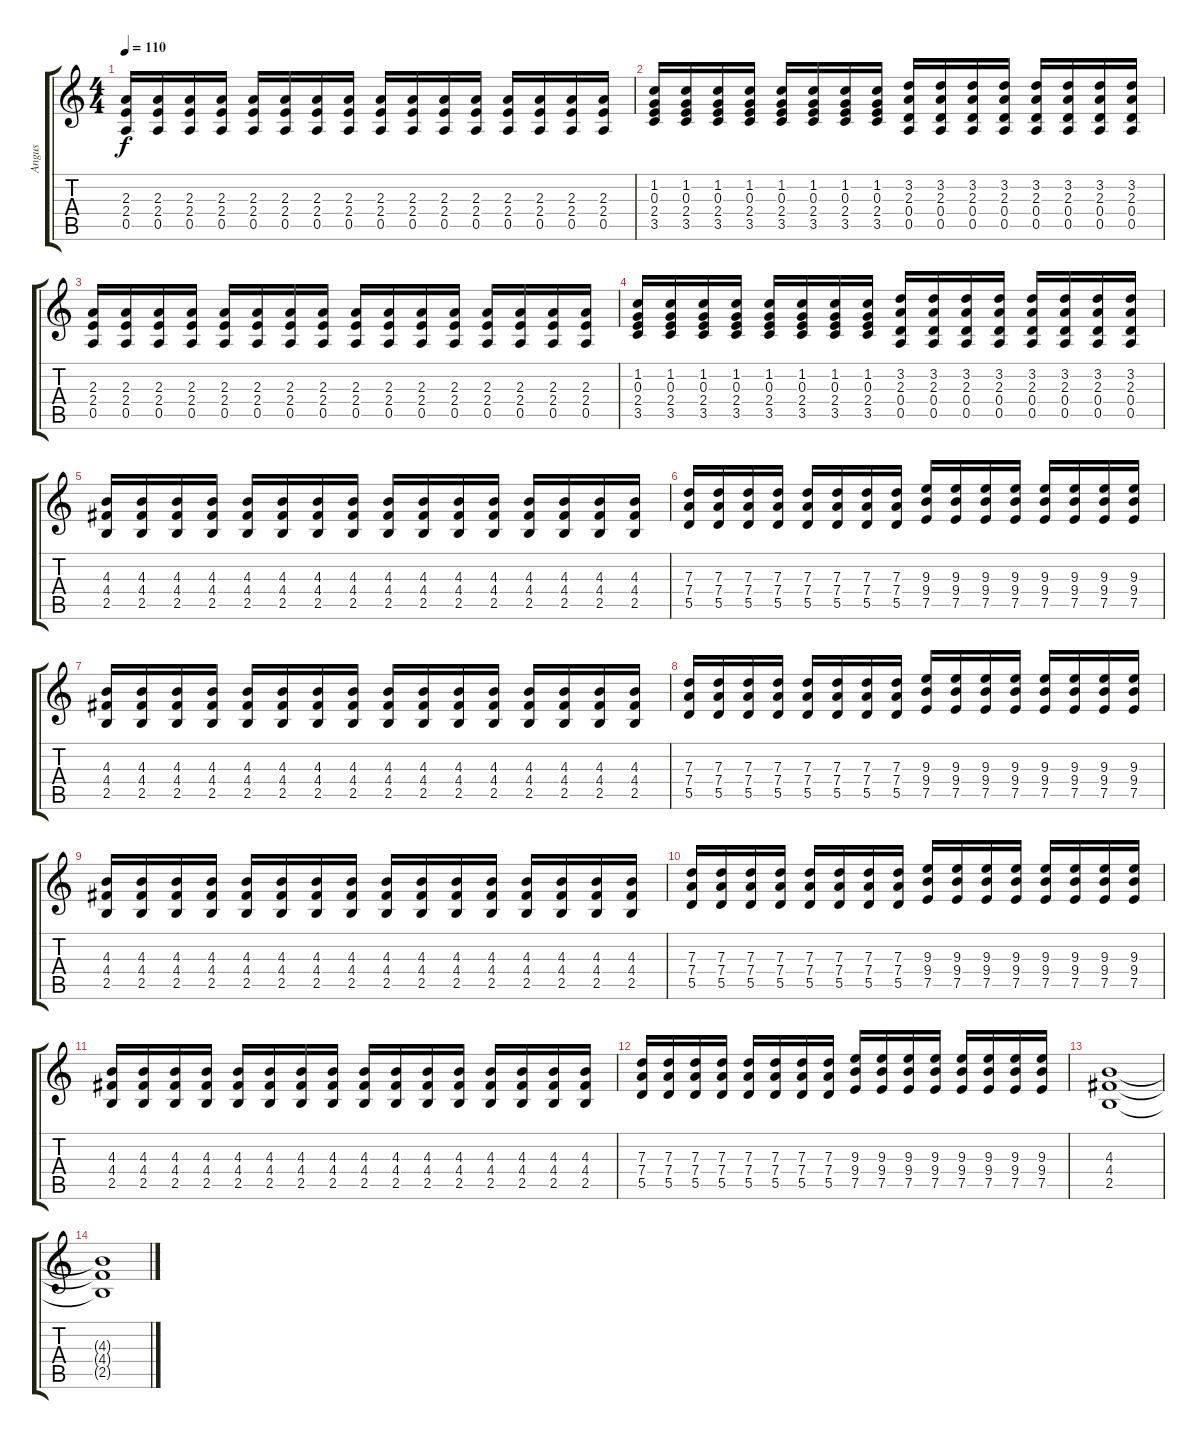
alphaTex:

\track ("Angus" "Angus") {instrument distortionguitar}
\staff {score tabs}
\tuning (E4 B3 G3 D3 A2 E2) {hide}
\ts (4 4)
\tempo 110
\clef g2
\ks c
(2.3 2.4 0.5).16{dy f} (2.3 2.4 0.5).16 (2.3 2.4 0.5).16 (2.3 2.4 0.5).16 (2.3 2.4 0.5).16 (2.3 2.4 0.5).16 (2.3 2.4 0.5).16 (2.3 2.4 0.5).16 (2.3 2.4 0.5).16 (2.3 2.4 0.5).16 (2.3 2.4 0.5).16 (2.3 2.4 0.5).16 (2.3 2.4 0.5).16 (2.3 2.4 0.5).16 (2.3 2.4 0.5).16 (2.3 2.4 0.5).16 |
(1.2 0.3 2.4 3.5).16 (1.2 0.3 2.4 3.5).16 (1.2 0.3 2.4 3.5).16 (1.2 0.3 2.4 3.5).16 (1.2 0.3 2.4 3.5).16 (1.2 0.3 2.4 3.5).16 (1.2 0.3 2.4 3.5).16 (1.2 0.3 2.4 3.5).16 (3.2 2.3 0.4 0.5).16 (3.2 2.3 0.4 0.5).16 (3.2 2.3 0.4 0.5).16 (3.2 2.3 0.4 0.5).16 (3.2 2.3 0.4 0.5).16 (3.2 2.3 0.4 0.5).16 (3.2 2.3 0.4 0.5).16 (3.2 2.3 0.4 0.5).16 |
(2.3 2.4 0.5).16 (2.3 2.4 0.5).16 (2.3 2.4 0.5).16 (2.3 2.4 0.5).16 (2.3 2.4 0.5).16 (2.3 2.4 0.5).16 (2.3 2.4 0.5).16 (2.3 2.4 0.5).16 (2.3 2.4 0.5).16 (2.3 2.4 0.5).16 (2.3 2.4 0.5).16 (2.3 2.4 0.5).16 (2.3 2.4 0.5).16 (2.3 2.4 0.5).16 (2.3 2.4 0.5).16 (2.3 2.4 0.5).16 |
(1.2 0.3 2.4 3.5).16 (1.2 0.3 2.4 3.5).16 (1.2 0.3 2.4 3.5).16 (1.2 0.3 2.4 3.5).16 (1.2 0.3 2.4 3.5).16 (1.2 0.3 2.4 3.5).16 (1.2 0.3 2.4 3.5).16 (1.2 0.3 2.4 3.5).16 (3.2 2.3 0.4 0.5).16 (3.2 2.3 0.4 0.5).16 (3.2 2.3 0.4 0.5).16 (3.2 2.3 0.4 0.5).16 (3.2 2.3 0.4 0.5).16 (3.2 2.3 0.4 0.5).16 (3.2 2.3 0.4 0.5).16 (3.2 2.3 0.4 0.5).16 |
(4.3 4.4 2.5).16 (4.3 4.4 2.5).16 (4.3 4.4 2.5).16 (4.3 4.4 2.5).16 (4.3 4.4 2.5).16 (4.3 4.4 2.5).16 (4.3 4.4 2.5).16 (4.3 4.4 2.5).16 (4.3 4.4 2.5).16 (4.3 4.4 2.5).16 (4.3 4.4 2.5).16 (4.3 4.4 2.5).16 (4.3 4.4 2.5).16 (4.3 4.4 2.5).16 (4.3 4.4 2.5).16 (4.3 4.4 2.5).16 |
(7.3 7.4 5.5).16 (7.3 7.4 5.5).16 (7.3 7.4 5.5).16 (7.3 7.4 5.5).16 (7.3 7.4 5.5).16 (7.3 7.4 5.5).16 (7.3 7.4 5.5).16 (7.3 7.4 5.5).16 (9.3 9.4 7.5).16 (9.3 9.4 7.5).16 (9.3 9.4 7.5).16 (9.3 9.4 7.5).16 (9.3 9.4 7.5).16 (9.3 9.4 7.5).16 (9.3 9.4 7.5).16 (9.3 9.4 7.5).16 |
(4.3 4.4 2.5).16 (4.3 4.4 2.5).16 (4.3 4.4 2.5).16 (4.3 4.4 2.5).16 (4.3 4.4 2.5).16 (4.3 4.4 2.5).16 (4.3 4.4 2.5).16 (4.3 4.4 2.5).16 (4.3 4.4 2.5).16 (4.3 4.4 2.5).16 (4.3 4.4 2.5).16 (4.3 4.4 2.5).16 (4.3 4.4 2.5).16 (4.3 4.4 2.5).16 (4.3 4.4 2.5).16 (4.3 4.4 2.5).16 |
(7.3 7.4 5.5).16 (7.3 7.4 5.5).16 (7.3 7.4 5.5).16 (7.3 7.4 5.5).16 (7.3 7.4 5.5).16 (7.3 7.4 5.5).16 (7.3 7.4 5.5).16 (7.3 7.4 5.5).16 (9.3 9.4 7.5).16 (9.3 9.4 7.5).16 (9.3 9.4 7.5).16 (9.3 9.4 7.5).16 (9.3 9.4 7.5).16 (9.3 9.4 7.5).16 (9.3 9.4 7.5).16 (9.3 9.4 7.5).16 |
(4.3 4.4 2.5).16 (4.3 4.4 2.5).16 (4.3 4.4 2.5).16 (4.3 4.4 2.5).16 (4.3 4.4 2.5).16 (4.3 4.4 2.5).16 (4.3 4.4 2.5).16 (4.3 4.4 2.5).16 (4.3 4.4 2.5).16 (4.3 4.4 2.5).16 (4.3 4.4 2.5).16 (4.3 4.4 2.5).16 (4.3 4.4 2.5).16 (4.3 4.4 2.5).16 (4.3 4.4 2.5).16 (4.3 4.4 2.5).16 |
(7.3 7.4 5.5).16 (7.3 7.4 5.5).16 (7.3 7.4 5.5).16 (7.3 7.4 5.5).16 (7.3 7.4 5.5).16 (7.3 7.4 5.5).16 (7.3 7.4 5.5).16 (7.3 7.4 5.5).16 (9.3 9.4 7.5).16 (9.3 9.4 7.5).16 (9.3 9.4 7.5).16 (9.3 9.4 7.5).16 (9.3 9.4 7.5).16 (9.3 9.4 7.5).16 (9.3 9.4 7.5).16 (9.3 9.4 7.5).16 |
(4.3 4.4 2.5).16 (4.3 4.4 2.5).16 (4.3 4.4 2.5).16 (4.3 4.4 2.5).16 (4.3 4.4 2.5).16 (4.3 4.4 2.5).16 (4.3 4.4 2.5).16 (4.3 4.4 2.5).16 (4.3 4.4 2.5).16 (4.3 4.4 2.5).16 (4.3 4.4 2.5).16 (4.3 4.4 2.5).16 (4.3 4.4 2.5).16 (4.3 4.4 2.5).16 (4.3 4.4 2.5).16 (4.3 4.4 2.5).16 |
(7.3 7.4 5.5).16 (7.3 7.4 5.5).16 (7.3 7.4 5.5).16 (7.3 7.4 5.5).16 (7.3 7.4 5.5).16 (7.3 7.4 5.5).16 (7.3 7.4 5.5).16 (7.3 7.4 5.5).16 (9.3 9.4 7.5).16 (9.3 9.4 7.5).16 (9.3 9.4 7.5).16 (9.3 9.4 7.5).16 (9.3 9.4 7.5).16 (9.3 9.4 7.5).16 (9.3 9.4 7.5).16 (9.3 9.4 7.5).16 |
(4.3 4.4 2.5).1 |
(4.3{t} 4.4{t} 2.5{t}).1
